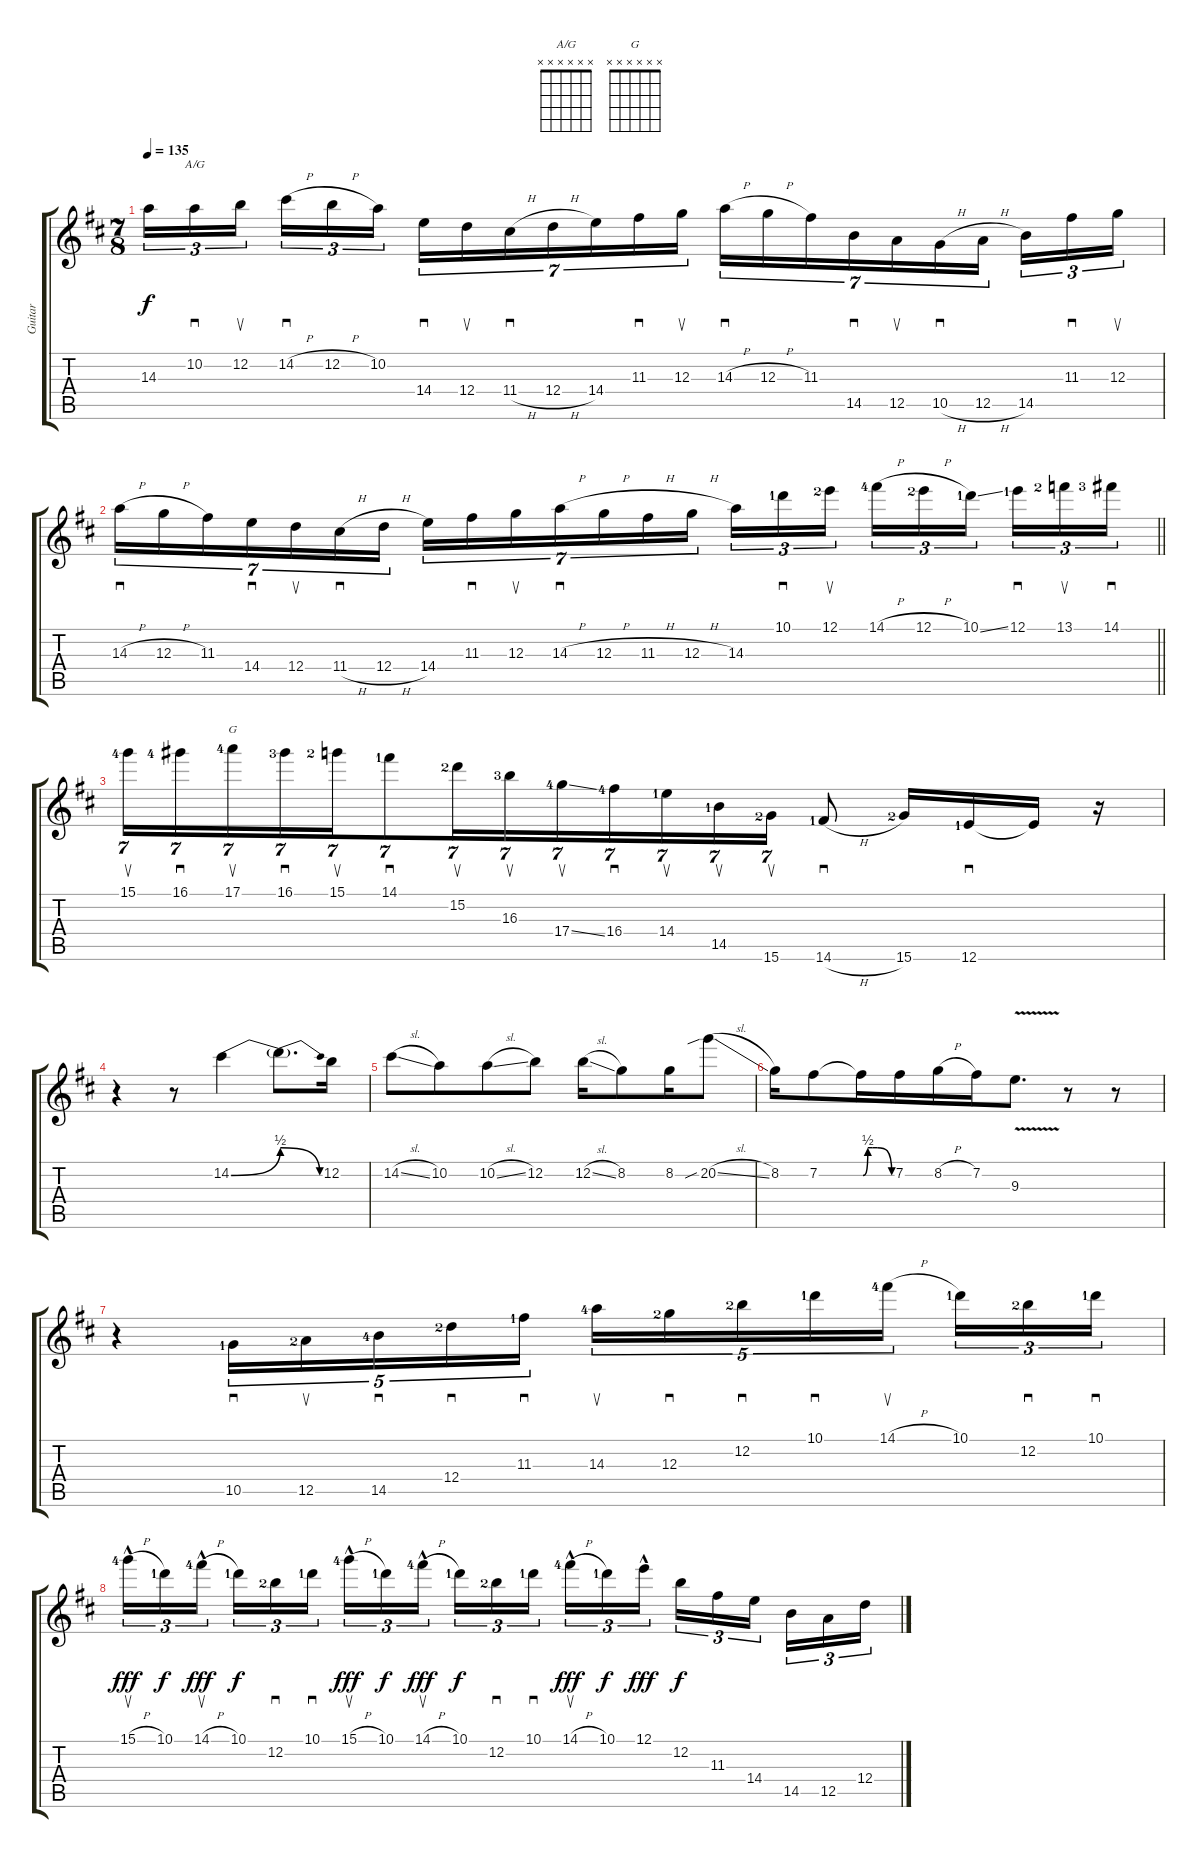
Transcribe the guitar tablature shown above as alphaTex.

\track ("Guitar" "Guitar") {instrument overdrivenguitar}
\staff {score tabs}
\tuning (E4 B3 G3 D3 A2 E2) {hide}
\chord ("A/G" x x x x x x)
\chord ("G" x x x x x x)
\ts (7 8)
\tempo 135
\clef g2
\ks d
14.3.16{tu (3 2) dy f} 10.2.16{sd tu (3 2) ch "A/G"} 12.2.16{su tu (3 2)} 14.2{h}.16{sd tu (3 2)} 12.2{h}.16{tu (3 2)} 10.2.16{tu (3 2)} 14.4.16{sd tu (7 4)} 12.4.16{su tu (7 4)} 11.4{h}.16{sd tu (7 4)} 12.4{h}.16{tu (7 4)} 14.4.16{tu (7 4)} 11.3.16{sd tu (7 4)} 12.3.16{su tu (7 4)} 14.3{h}.16{sd tu (7 4)} 12.3{h}.16{tu (7 4)} 11.3.16{tu (7 4)} 14.5.16{sd tu (7 4)} 12.5.16{su tu (7 4)} 10.5{h}.16{sd tu (7 4)} 12.5{h}.16{tu (7 4)} 14.5.16{tu (3 2)} 11.3.16{sd tu (3 2)} 12.3.16{su tu (3 2)} |
\barLineRight lightlight
14.3{h}.16{sd tu (7 4)} 12.3{h}.16{tu (7 4)} 11.3.16{tu (7 4)} 14.4.16{sd tu (7 4)} 12.4.16{su tu (7 4)} 11.4{h}.16{sd tu (7 4)} 12.4{h}.16{tu (7 4)} 14.4.16{tu (7 4)} 11.3.16{sd tu (7 4)} 12.3.16{su tu (7 4)} 14.3{h}.16{sd tu (7 4)} 12.3{h}.16{tu (7 4)} 11.3{h}.16{tu (7 4)} 12.3{h}.16{tu (7 4)} 14.3.16{tu (3 2)} 10.1{lf 2}.16{sd tu (3 2)} 12.1{lf 3}.16{su tu (3 2)} 14.1{h lf 5}.16{tu (3 2)} 12.1{h lf 3}.16{tu (3 2)} 10.1{ss lf 2}.16{tu (3 2)} 12.1{lf 2}.16{sd tu (3 2)} 13.1{lf 3}.16{su tu (3 2)} 14.1{lf 4}.16{sd tu (3 2)} |
15.1{lf 5}.16{su tu (7 4)} 16.1{lf 5}.16{sd tu (7 4)} 17.1{lf 5}.16{su tu (7 4) ch "G"} 16.1{lf 4}.16{sd tu (7 4)} 15.1{lf 3}.16{su tu (7 4)} 14.1{lf 2}.8{sd tu (7 4)} 15.2{lf 3}.16{su tu (7 4)} 16.3{lf 4}.16{su tu (7 4)} 17.4{ss lf 5}.16{su tu (7 4)} 16.4{lf 5}.16{sd tu (7 4)} 14.4{lf 2}.16{su tu (7 4)} 14.5{lf 2}.16{su tu (7 4)} 15.6{lf 3}.16{su tu (7 4)} 14.6{h lf 2}.8{sd} 15.6{lf 3}.16 12.6{lf 2}.16{sd} 12.6{t}.16 r.16 |
r.4 r.8 14.2{be (bend 0 0 60 2)}.4 14.2{be (release 0 2 60 0) t}.8{d} 12.2.16 |
14.2{sl}.8 10.2.8 10.2{sl}.8 12.2.8 12.2{sl}.16 8.2.8 8.2.16 20.2{sib sl}.8 |
8.2.16 7.2.8 7.2{be (custom 0 0 10 2 20 2 30 2 60 0) t}.16 7.2.16 8.2{h}.16 7.2.16 9.3{v}.8{d} r.8 r.8 |
r.4 10.5{lf 2}.16{sd tu (5 4)} 12.5{lf 3}.16{su tu (5 4)} 14.5{lf 5}.16{sd tu (5 4)} 12.4{lf 3}.16{sd tu (5 4)} 11.3{lf 2}.16{sd tu (5 4)} 14.3{lf 5}.16{su tu (5 4)} 12.3{lf 3}.16{sd tu (5 4)} 12.2{lf 3}.16{sd tu (5 4)} 10.1{lf 2}.16{sd tu (5 4)} 14.1{h lf 5}.16{su tu (5 4)} 10.1{lf 2}.16{tu (3 2)} 12.2{lf 3}.16{sd tu (3 2)} 10.1{lf 2}.16{sd tu (3 2)} |
15.1{h hac lf 5}.16{su tu (3 2) dy fff} 10.1{lf 2}.16{tu (3 2) dy f} 14.1{h hac lf 5}.16{su tu (3 2) dy fff} 10.1{lf 2}.16{tu (3 2) dy f} 12.2{lf 3}.16{sd tu (3 2)} 10.1{lf 2}.16{sd tu (3 2)} 15.1{h hac lf 5}.16{su tu (3 2) dy fff} 10.1{lf 2}.16{tu (3 2) dy f} 14.1{h hac lf 5}.16{su tu (3 2) dy fff} 10.1{lf 2}.16{tu (3 2) dy f} 12.2{lf 3}.16{sd tu (3 2)} 10.1{lf 2}.16{sd tu (3 2)} 14.1{h hac lf 5}.16{su tu (3 2) dy fff} 10.1{lf 2}.16{tu (3 2) dy f} 12.1{hac}.16{tu (3 2) dy fff} 12.2.16{tu (3 2) dy f} 11.3.16{tu (3 2)} 14.4.16{tu (3 2)} 14.5.16{tu (3 2)} 12.5.16{tu (3 2)} 12.4.16{tu (3 2)}
